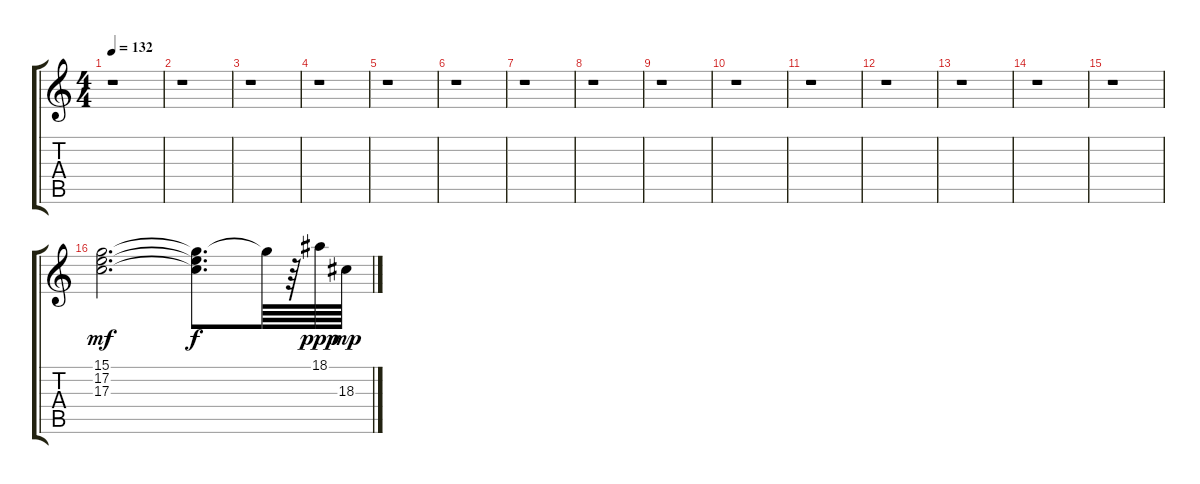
\track "" {instrument percussiveorgan}
\staff {score tabs}
\tuning (E4 B3 G3 D3 A2 E2) {hide}
\ts (4 4)
\tempo 132
\clef g2
\ks c
r.1{dy f} |
r.1 |
r.1 |
r.1 |
r.1 |
r.1 |
r.1 |
r.1 |
r.1 |
r.1 |
r.1 |
r.1 |
r.1 |
r.1 |
r.1 |
(15.1 17.2 17.3).2{d dy mf} (15.1{t} 17.2{t} 17.3{t}).8{d dy f} 15.1{t}.64 r.64 18.1.64{dy ppp} 18.3.64{dy mp}
